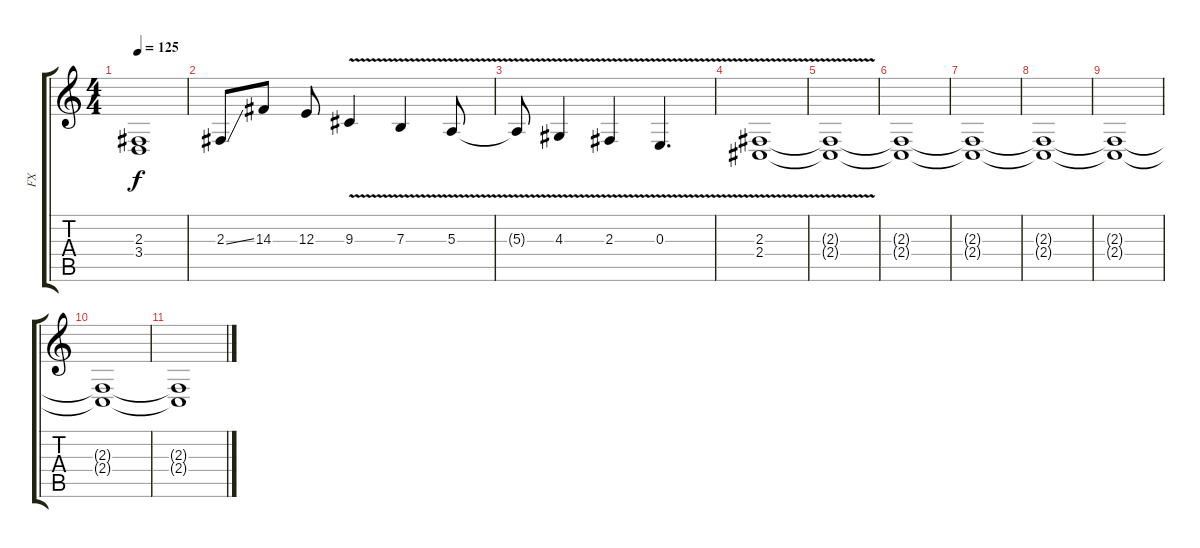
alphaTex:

\track ("FX" "FX") {instrument lead1square}
\staff {score tabs}
\tuning (Db4 Ab3 E3 B2 Gb2 B1) {hide}
\ts (4 4)
\tempo 125
\clef g2
\ks c
(2.3{t} 3.4{t}).1{dy f} |
2.3{ss}.8{volume 12} 14.3.8 12.3.8 9.3{v}.4 7.3{v}.4 5.3{v}.8 |
5.3{t}.8 4.3{v}.4 2.3{v}.4 0.3{v}.4{d} |
(2.3{v} 2.4{v}).1{volume 6} |
(2.3{t} 2.4{t}).1 |
(2.3{t} 2.4{t}).1 |
(2.3{t} 2.4{t}).1 |
(2.3{t} 2.4{t}).1{volume 0} |
(2.3{t} 2.4{t}).1 |
(2.3{t} 2.4{t}).1 |
(2.3{t} 2.4{t}).1
